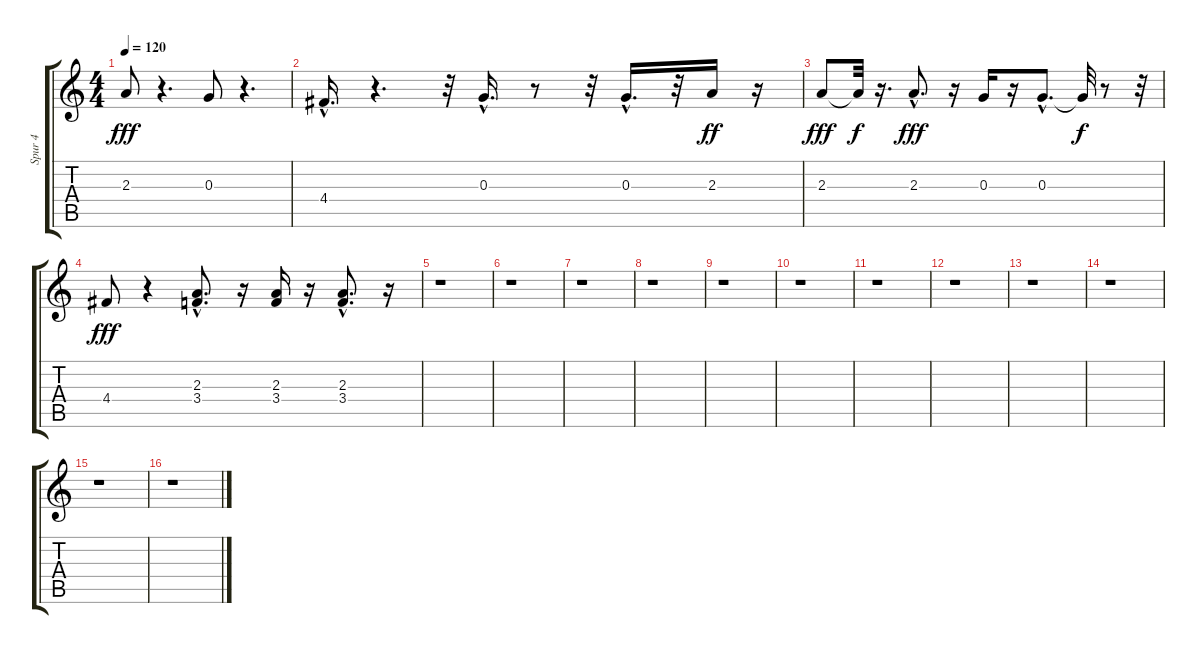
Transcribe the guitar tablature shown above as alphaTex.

\track ("Spur 4" "Spur 4") {instrument overdrivenguitar}
\staff {score tabs}
\tuning (E4 B3 G3 D3 A2 E2) {hide}
\ts (4 4)
\tempo 120
\clef g2
\ks c
2.3.8{dy fff} r.4{d} 0.3.8 r.4{d} |
4.4{hac}.16{d} r.4{d} r.32 0.3{hac}.16{d} r.8 r.32 0.3{hac}.16{d} r.32 2.3.16{dy ff} r.16 |
2.3.8{dy fff} 2.3{t}.32{dy f} r.16{d} 2.3{hac}.8{d dy fff} r.16 0.3.16 r.16 0.3{hac}.8{d} 0.3{t}.32{dy f} r.8 r.32 |
4.4.8{dy fff} r.4 (2.3{hac} 3.4{hac}).8{d} r.16 (2.3 3.4).16 r.16 (2.3{hac} 3.4).8{d} r.16 |
r.1 |
r.1 |
r.1 |
r.1 |
r.1 |
r.1 |
r.1 |
r.1 |
r.1 |
r.1 |
r.1 |
r.1
